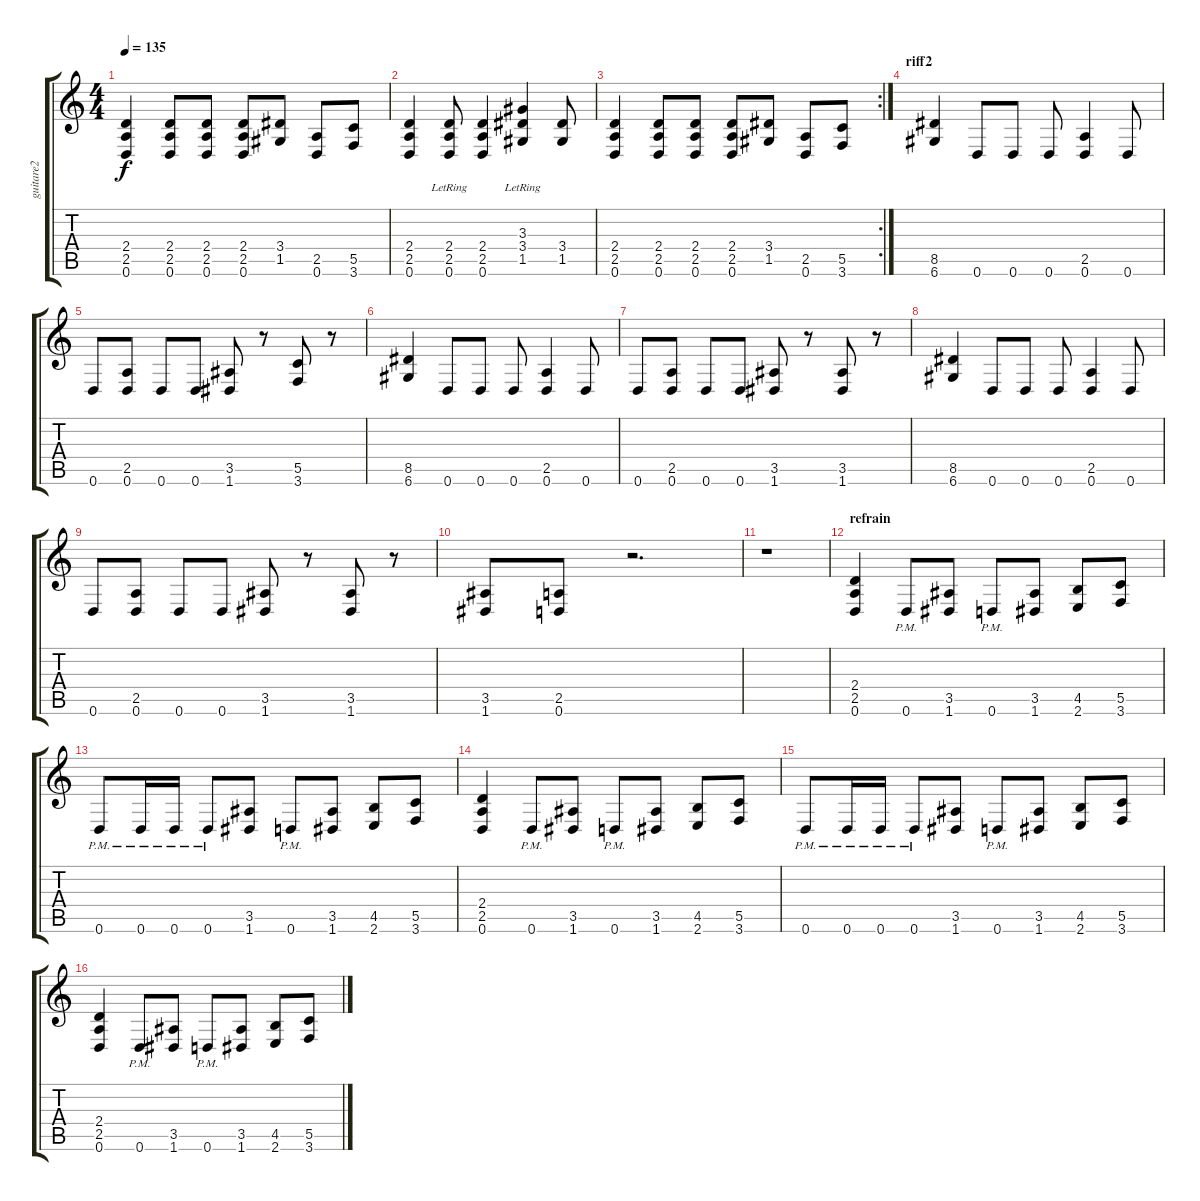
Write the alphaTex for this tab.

\track ("guitare2" "guitare2") {instrument distortionguitar}
\staff {score tabs}
\tuning (D4 A3 F3 C3 G2 D2) {hide}
\ts (4 4)
\tempo 135
\clef g2
\ks c
(2.4 2.5 0.6).4{dy f} (2.4 2.5 0.6).8 (2.4 2.5 0.6).8 (2.4 2.5 0.6).8 (3.4 1.5).8 (2.5 0.6).8 (5.5 3.6).8 |
(2.4 2.5 0.6).4 (2.4{lr} 2.5{lr} 0.6{lr}).8 (2.4 2.5 0.6).4 (3.3 3.4{lr} 1.5{lr}).4 (3.4 1.5).8 |
\rc 2
(2.4 2.5 0.6).4 (2.4 2.5 0.6).8 (2.4 2.5 0.6).8 (2.4 2.5 0.6).8 (3.4 1.5).8 (2.5 0.6).8 (5.5 3.6).8 |
\section ("" "riff2")
(8.5 6.6).4 0.6.8 0.6.8 0.6.8 (2.5 0.6).4 0.6.8 |
0.6.8 (2.5 0.6).8 0.6.8 0.6.8 (3.5 1.6).8 r.8 (5.5 3.6).8 r.8 |
(8.5 6.6).4 0.6.8 0.6.8 0.6.8 (2.5 0.6).4 0.6.8 |
0.6.8 (2.5 0.6).8 0.6.8 0.6.8 (3.5 1.6).8 r.8 (3.5 1.6).8 r.8 |
(8.5 6.6).4 0.6.8 0.6.8 0.6.8 (2.5 0.6).4 0.6.8 |
0.6.8 (2.5 0.6).8 0.6.8 0.6.8 (3.5 1.6).8 r.8 (3.5 1.6).8 r.8 |
(3.5 1.6).8 (2.5 0.6).8 r.2{d} |
r.1 |
\section ("" "refrain")
(2.4 2.5 0.6).4 0.6{pm}.8 (3.5 1.6).8 0.6{pm}.8 (3.5 1.6).8 (4.5 2.6).8 (5.5 3.6).8 |
0.6{pm}.8 0.6{pm}.16 0.6{pm}.16 0.6{pm}.8 (3.5 1.6).8 0.6{pm}.8 (3.5 1.6).8 (4.5 2.6).8 (5.5 3.6).8 |
(2.4 2.5 0.6).4 0.6{pm}.8 (3.5 1.6).8 0.6{pm}.8 (3.5 1.6).8 (4.5 2.6).8 (5.5 3.6).8 |
0.6{pm}.8 0.6{pm}.16 0.6{pm}.16 0.6{pm}.8 (3.5 1.6).8 0.6{pm}.8 (3.5 1.6).8 (4.5 2.6).8 (5.5 3.6).8 |
(2.4 2.5 0.6).4 0.6{pm}.8 (3.5 1.6).8 0.6{pm}.8 (3.5 1.6).8 (4.5 2.6).8 (5.5 3.6).8
